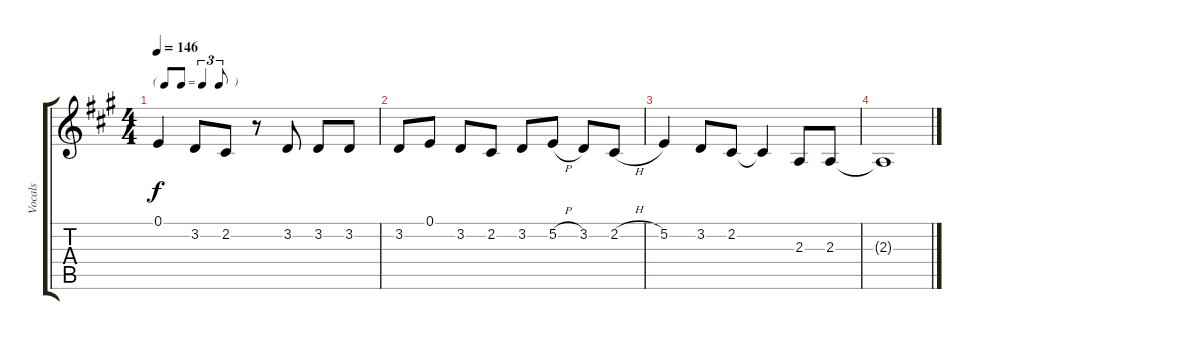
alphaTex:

\track ("Vocals" "Vocals") {instrument sopranosax}
\staff {score tabs}
\tuning (E4 B3 G3 D3 A2 E2) {hide}
\ts (4 4)
\tf triplet8th
\tempo 146
\clef g2
\ks a
0.1.4{dy f} 3.2.8 2.2.8 r.8 3.2.8 3.2.8 3.2.8 |
3.2.8 0.1.8 3.2.8 2.2.8 3.2.8 5.2{h}.8 3.2.8 2.2{h}.8 |
5.2.4 3.2.8 2.2.8 2.2{t}.4 2.3.8 2.3.8 |
2.3{t}.1
